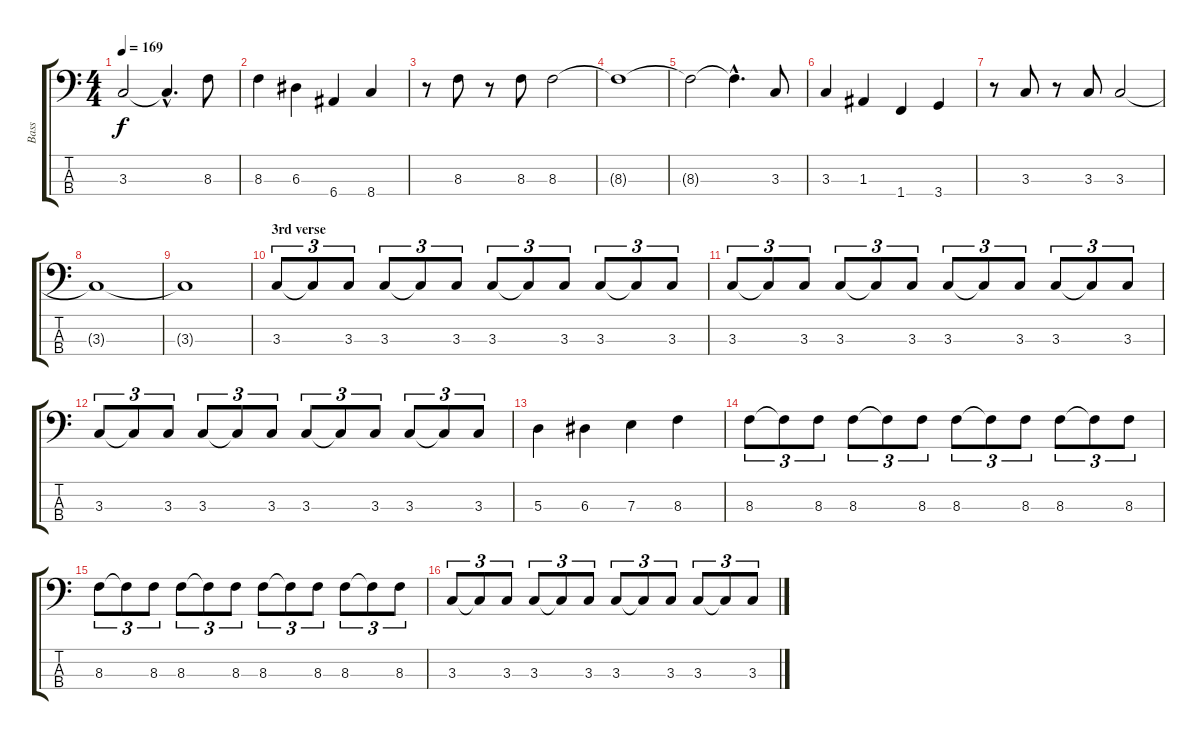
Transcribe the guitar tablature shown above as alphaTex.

\track ("Bass" "Bass") {instrument electricbassfinger}
\staff {score tabs}
\tuning (G2 D2 A1 E1) {hide}
\ts (4 4)
\tempo 169
\clef f4
\ks c
3.3{t}.2{dy f} 3.3{hac t}.4{d} 8.3.8 |
8.3.4 6.3.4 6.4.4 8.4.4 |
r.8 8.3.8 r.8 8.3.8 8.3.2 |
8.3{t}.1 |
8.3{t}.2 8.3{hac t}.4{d} 3.3.8 |
3.3.4 1.3.4 1.4.4 3.4.4 |
r.8 3.3.8 r.8 3.3.8 3.3.2 |
3.3{t}.1 |
3.3{t}.1 |
\section ("" "3rd verse")
3.3.8{tu (3 2)} 3.3{t}.8{tu (3 2)} 3.3.8{tu (3 2)} 3.3.8{tu (3 2)} 3.3{t}.8{tu (3 2)} 3.3.8{tu (3 2)} 3.3.8{tu (3 2)} 3.3{t}.8{tu (3 2)} 3.3.8{tu (3 2)} 3.3.8{tu (3 2)} 3.3{t}.8{tu (3 2)} 3.3.8{tu (3 2)} |
3.3.8{tu (3 2)} 3.3{t}.8{tu (3 2)} 3.3.8{tu (3 2)} 3.3.8{tu (3 2)} 3.3{t}.8{tu (3 2)} 3.3.8{tu (3 2)} 3.3.8{tu (3 2)} 3.3{t}.8{tu (3 2)} 3.3.8{tu (3 2)} 3.3.8{tu (3 2)} 3.3{t}.8{tu (3 2)} 3.3.8{tu (3 2)} |
3.3.8{tu (3 2)} 3.3{t}.8{tu (3 2)} 3.3.8{tu (3 2)} 3.3.8{tu (3 2)} 3.3{t}.8{tu (3 2)} 3.3.8{tu (3 2)} 3.3.8{tu (3 2)} 3.3{t}.8{tu (3 2)} 3.3.8{tu (3 2)} 3.3.8{tu (3 2)} 3.3{t}.8{tu (3 2)} 3.3.8{tu (3 2)} |
5.3.4 6.3.4 7.3.4 8.3.4 |
8.3.8{tu (3 2)} 8.3{t}.8{tu (3 2)} 8.3.8{tu (3 2)} 8.3.8{tu (3 2)} 8.3{t}.8{tu (3 2)} 8.3.8{tu (3 2)} 8.3.8{tu (3 2)} 8.3{t}.8{tu (3 2)} 8.3.8{tu (3 2)} 8.3.8{tu (3 2)} 8.3{t}.8{tu (3 2)} 8.3.8{tu (3 2)} |
8.3.8{tu (3 2)} 8.3{t}.8{tu (3 2)} 8.3.8{tu (3 2)} 8.3.8{tu (3 2)} 8.3{t}.8{tu (3 2)} 8.3.8{tu (3 2)} 8.3.8{tu (3 2)} 8.3{t}.8{tu (3 2)} 8.3.8{tu (3 2)} 8.3.8{tu (3 2)} 8.3{t}.8{tu (3 2)} 8.3.8{tu (3 2)} |
3.3.8{tu (3 2)} 3.3{t}.8{tu (3 2)} 3.3.8{tu (3 2)} 3.3.8{tu (3 2)} 3.3{t}.8{tu (3 2)} 3.3.8{tu (3 2)} 3.3.8{tu (3 2)} 3.3{t}.8{tu (3 2)} 3.3.8{tu (3 2)} 3.3.8{tu (3 2)} 3.3{t}.8{tu (3 2)} 3.3.8{tu (3 2)}
